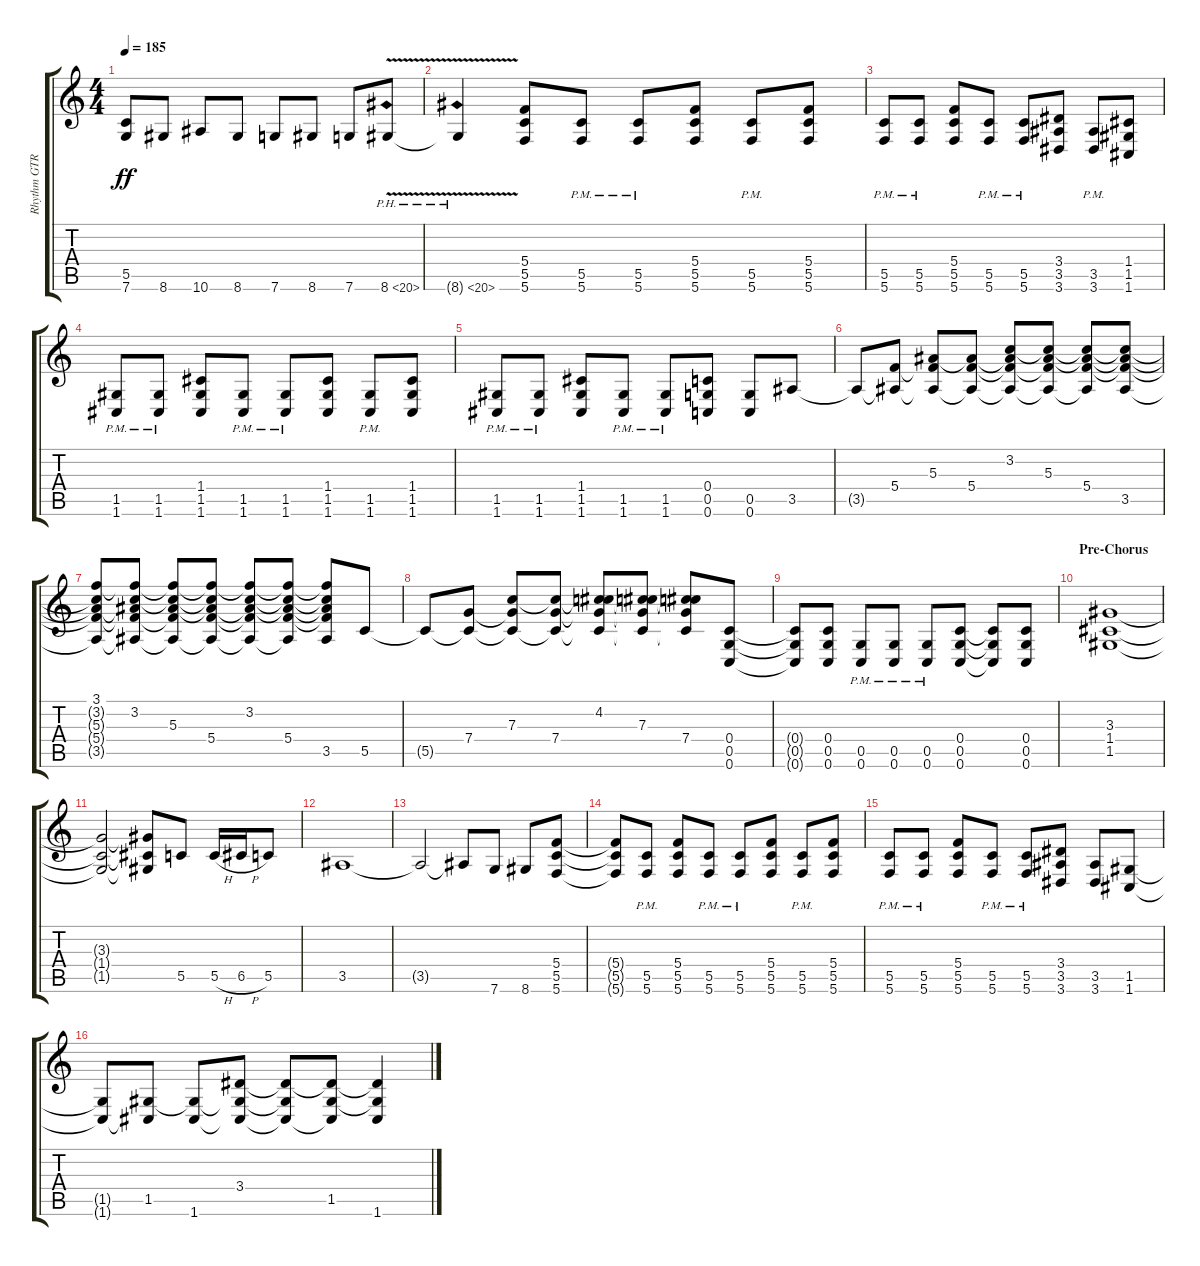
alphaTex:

\track ("Rhythm GTR 1" "Rhythm GTR") {instrument overdrivenguitar}
\staff {score tabs}
\tuning (D4 A3 F3 C3 G2 C2) {hide}
\ts (4 4)
\tempo 185
\clef g2
\ks aminor
(5.5 7.6).8{dy ff} 8.6.8 10.6.8 8.6.8 7.6.8 8.6.8 7.6.8 8.6{ph 12 v}.8 |
8.6{ph 12 t}.4 (5.4 5.5 5.6).8 (5.5{pm} 5.6{pm}).8 (5.5{pm} 5.6{pm}).8 (5.4 5.5 5.6).8 (5.5{pm} 5.6{pm}).8 (5.4 5.5 5.6).8 |
(5.5{pm} 5.6{pm}).8 (5.5{pm} 5.6{pm}).8 (5.4 5.5 5.6).8 (5.5{pm} 5.6{pm}).8 (5.5{pm} 5.6{pm}).8 (3.4 3.5 3.6).8 (3.5{pm} 3.6{pm}).8 (1.4 1.5 1.6).8 |
(1.5{pm} 1.6{pm}).8 (1.5{pm} 1.6{pm}).8 (1.4 1.5 1.6).8 (1.5{pm} 1.6{pm}).8 (1.5{pm} 1.6{pm}).8 (1.4 1.5 1.6).8 (1.5{pm} 1.6{pm}).8 (1.4 1.5 1.6).8 |
(1.5{pm} 1.6{pm}).8 (1.5{pm} 1.6{pm}).8 (1.4 1.5 1.6).8 (1.5{pm} 1.6{pm}).8 (1.5{pm} 1.6{pm}).8 (0.4 0.5 0.6).8 (0.5 0.6).8 3.5.8 |
3.5{t}.8 (5.4 3.5{t}).8 (5.3 5.4{t} 3.5{t}).8 (5.3{t} 5.4 3.5{t}).8 (3.2 5.3{t} 5.4{t} 3.5{t}).8 (3.2{t} 5.3 5.4{t} 3.5{t}).8 (3.2{t} 5.3{t} 5.4 3.5{t}).8 (3.2{t} 5.3{t} 5.4{t} 3.5).8 |
(3.1 3.2{t} 5.3{t} 5.4{t} 3.5{t}).8 (3.1{t} 3.2 5.3{t} 5.4{t} 3.5{t}).8 (3.1{t} 3.2{t} 5.3 5.4{t} 3.5{t}).8 (3.1{t} 3.2{t} 5.3{t} 5.4 3.5{t}).8 (3.1{t} 3.2 5.3{t} 5.4{t} 3.5{t}).8 (3.1{t} 3.2{t} 5.3{t} 5.4 3.5{t}).8 (3.1{t} 3.2{t} 5.3{t} 5.4{t} 3.5).8 5.5.8 |
5.5{t}.8 (7.4 5.5{t}).8 (7.3 7.4{t} 5.5{t}).8 (7.3{t} 7.4 5.5{t}).8 (4.2 7.3{t} 7.4{t} 5.5{t}).8 (4.2{t} 7.3 7.4{t} 5.5{t}).8 (4.2{t} 7.3{t} 7.4 5.5{t}).8 (0.4 0.5 0.6).8 |
(0.4{t} 0.5{t} 0.6{t}).8 (0.4 0.5 0.6).8 (0.5{pm} 0.6{pm}).8 (0.5{pm} 0.6{pm}).8 (0.5{pm} 0.6{pm}).8 (0.4 0.5 0.6).8 (0.4{t} 0.5{t} 0.6{t}).8 (0.4 0.5 0.6).8 |
\section ("" "Pre-Chorus")
(3.3 1.4 1.5).1 |
(3.3{t} 1.4{t} 1.5{t}).2 (3.3{t} 1.4{t} 1.5{t}).8 5.5.8 5.5{h}.16 6.5{h}.16 5.5.8 |
3.5.1 |
3.5{t}.2 3.5{t}.8 7.6.8 8.6.8 (5.4 5.5 5.6).8 |
(5.4{t} 5.5{t} 5.6{t}).8 (5.5{pm} 5.6{pm}).8 (5.4 5.5 5.6).8 (5.5{pm} 5.6{pm}).8 (5.5{pm} 5.6{pm}).8 (5.4 5.5 5.6).8 (5.5{pm} 5.6{pm}).8 (5.4 5.5 5.6).8 |
(5.5{pm} 5.6{pm}).8 (5.5{pm} 5.6{pm}).8 (5.4 5.5 5.6).8 (5.5{pm} 5.6{pm}).8 (5.5{pm} 5.6{pm}).8 (3.4 3.5 3.6).8 (3.5 3.6).8 (1.5 1.6).8 |
(1.5{t} 1.6{t}).8 (1.5 1.6{t}).8 (1.5{t} 1.6).8 (3.4 1.5{t} 1.6{t}).8 (3.4{t} 1.5{t} 1.6{t}).8 (3.4{t} 1.5 1.6{t}).8 (3.4{t} 1.5{t} 1.6).4
